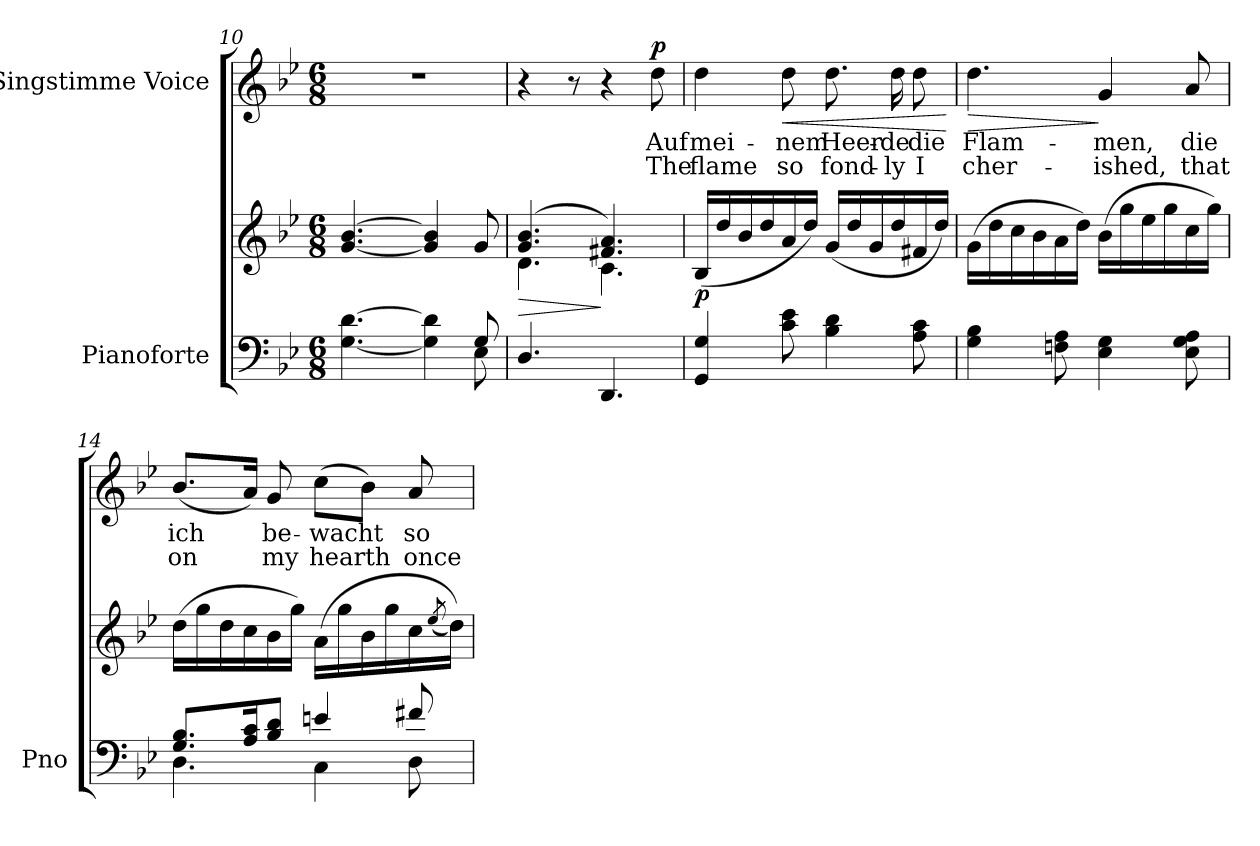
**kern	**kern	**dynam	**kern	**text	**text	**dynam
*part2	*part2	*part2	*part1	*part1	*part1	*part1
*staff3	*staff2	*staff2/3	*staff1	*staff1	*staff1	*staff1
*I"Pianoforte	*	*	*I"Singstimme Voice	*	*	*
*I'Pno	*	*	*	*	*	*
*clefF4	*clefG2	*	*clefG2	*	*	*
*k[b-e-]	*k[b-e-]	*	*k[b-e-]	*	*	*
*M6/8	*M6/8	*	*M6/8	*	*	*
=10	=10	=10	=10	=10	=10	=10
*^	*	*	*	*	*	*
[<4.G\ [>4.d\	8ryy	[4.g/ [4.b-/	.	2.r	.	.	.
*v	*v	*	*	*	*	*	*
4G\] 4d\]	4g/] 4b-/]	.	.	.	.	.
*^	*	*	*	*	*	*
8G/	8E-\	8g/	.	.	.	.	.
!!LO:LB:g=z
=11	=11	=11	=11	=11	=11	=11	=11
!	!	!	!LO:HP:b	!	!	!	!
*v	*v	*^	*	*	*	*	*
4.D/	(4.g/ 4.b-/	4.d\	>	4r	.	.	.
.	.	.	.	8r	.	.	.
4.DD/	4.f#X/ 4.a/)	4.c\	]	4r	.	.	.
!	!	!	!	!	!LO:LY:b	!LO:LY:b	!LO:DY:a
.	.	.	.	8dd\	Auf	The	p
*	*v	*v	*	*	*	*	*
=12	=12	=12	=12	=12	=12	=12
!	!	!LO:DY:b	!	!LO:LY:b	!LO:LY:b	!
4GG/ 4G/	(16B-/LL	p	4dd\	mei-	flame	.
.	16dd/	.	.	.	.	.
.	16b-/	.	.	.	.	.
.	16dd/	.	.	.	.	.
!	!	!	!	!LO:LY:b	!LO:LY:b	!LO:HP:b
8c\ 8e-\	16a/	.	8dd\	-nem	so	<
.	16dd/JJ)	.	.	.	.	.
!	!	!	!	!LO:LY:b	!LO:LY:b	!
4B-\ 4d\	(16g/LL	.	8.dd\	Heer-	fond-	.
.	16dd/	.	.	.	.	.
.	16g/	.	.	.	.	.
!	!	!	!	!LO:LY:b	!LO:LY:b	!
.	16dd/	.	16dd\	-de	-ly	.
!	!	!	!	!LO:LY:b	!LO:LY:b	!
8A\ 8c\	16f#X/	.	8dd\	die	I	.
.	16dd/JJ)	.	.	.	.	.
.	.	.	.	.	.	[
=13	=13	=13	=13	=13	=13	=13
!	!	!	!	!LO:LY:b	!LO:LY:b	!LO:HP:b
4G\ 4B-\	(16g\LL	.	4.dd\	Flam-	cher-	>
.	16dd\	.	.	.	.	.
.	16cc\	.	.	.	.	.
.	16b-\	.	.	.	.	.
8Fn\ 8A\	16a\	.	.	.	.	.
.	16dd\JJ)	.	.	.	.	.
!	!	!	!	!LO:LY:b	!LO:LY:b	!
4E-\ 4G\	(16b-\LL	.	4g/	-men,	-ished,	]
.	16gg\	.	.	.	.	.
.	16ee-\	.	.	.	.	.
.	16gg\	.	.	.	.	.
!	!	!	!	!LO:LY:b	!LO:LY:b	!
8E-\ 8G\ 8A\	16cc\	.	8a/	die	that	.
.	16gg\JJ)	.	.	.	.	.
!!LO:LB:g=z
=14	=14	=14	=14	=14	=14	=14
*^	*	*	*	*	*	*
!	!	!	!	!	!LO:LY:b	!LO:LY:b	!
8.G/ 8.B-/L	4.D\	(16dd\LL	.	(8.b-/L	ich	on	.
.	.	16gg\	.	.	.	.	.
.	.	16dd\	.	.	.	.	.
16A/ 16c/K	.	16cc\	.	16a/Jk)	.	.	.
!	!	!	!	!	!LO:LY:b	!LO:LY:b	!
8B-/ 8d/J	.	16b-\	.	8g/	be-	my	.
.	.	16gg\JJ)	.	.	.	.	.
!	!	!	!	!	!LO:LY:b	!LO:LY:b	!
4en/	4C\	(16a\LL	.	(8cc\L	-wacht	hearth	.
.	.	16gg\	.	.	.	.	.
.	.	16b-\	.	8b-\J)	.	.	.
.	.	16gg\	.	.	.	.	.
!	!	!	!	!	!LO:LY:b	!LO:LY:b	!
8f#X/	8D\	16cc\	.	8a/	so	once	.
.	.	(8qee-/	.	.	.	.	.
.	.	16dd\JJ))	.	.	.	.	.
*v	*v	*	*	*	*	*	*
=	=	=	=	=	=	=
*-	*-	*-	*-	*-	*-	*-
